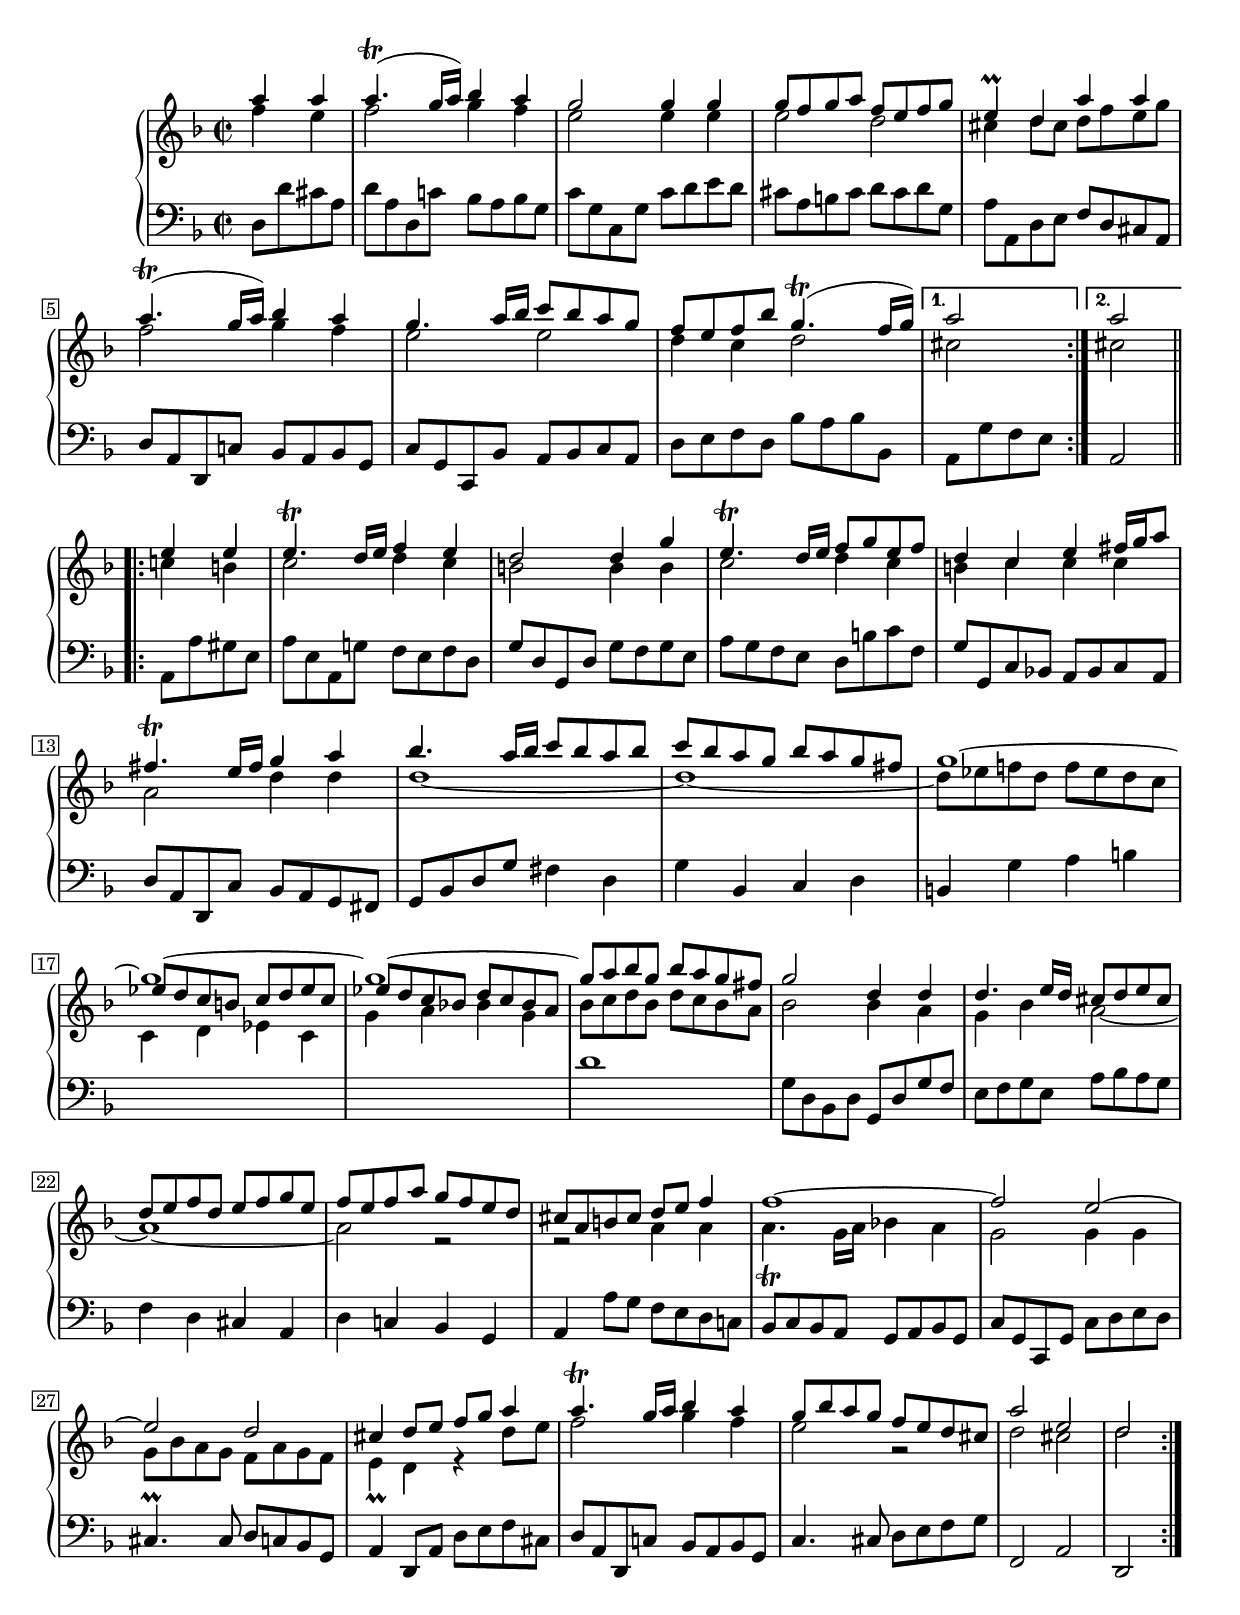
Global = {
  \key d \minor
  \time 2/2
  \include "../global.ly"
}

Soprano = \context Voice = "one" \relative c'' {
  \voiceOne
  \stemUp\tieUp
  \override MultiMeasureRest.staff-position = #0
  \override Rest.staff-position = #0
  \label #'SuiteVIGavotteI
  \repeat volta 2 {
  \partial 2 a'4 a
  %1
  | a4.\trill( g16 a) bes4 a
  | g2 g4 g
  | g8 f g a f e f g
  | e4\prall d a' a
  %5
  | a4.\trill( g16 a) bes4 a
  | g4. a16 bes c8 bes a g
  | f e f bes g4.\trill( f16 g)
    \alternative {
      { a2 }
      { a }
    }
  }
  \break
  \repeat volta 2 {
  \partial 2 e4 e
  | e4.\trill d16 e f4 e
  %10
  | d2 d4 g
  | e4.\trill d16 e f8 g e f
  | d4 c e fis16 g a8
  | fis4.\trill e16 fis g4 a
  | bes4. a16 bes c8 bes a bes
  %15
  | c bes a g bes a g fis
  | \once\override Tie.extra-offset = #'(0 . 0.5)
    g1~
  | \override Tie.extra-offset = #'(0 . 1.5)
    g~
  | g~
    \revert Tie.extra-offset
  | g8 a bes g bes a g fis
  %20
  | g2 d4 d
  | d4. e16 d cis8 d e cis
  | d e f d e f g e
  | f e f a g f e d
  | cis a b cis d e f4
  %25
  | f1~
  | f2 e~
  | e d
  | cis4 d8 e f g a4
  | a4.\trill g16 a bes4 a
  %30
  | g8 bes a g f e d cis
  | a'2 e
  | d
  }
  \fine
}

Alto = \context Voice = "two" \relative c'' {
  \voiceTwo
  \stemDown\tieDown
  \override Rest.staff-position = #0
  \partial 2 f4 e
  %1
  | f2 g4 f
  | e2 e4 e
  | e2 d
  | cis4 d8 cis d f e g
  %5
  | f2 g4 f
  | e2 e
  | d4 c d2
  | cis
    cis!
  \partial 2 c4 b
  | c2 d4 c
  %10
  | b2 b4 b
  | c2 d4 c
  | b c c c
  | a2 d4 d
  | d1~
  %15
  | d1~
  | d8 ees f d f ees d c
  | \stemUp
    \once\override NoteColumn.force-hshift = #0.8 ees
    d c b c d ees c
  | \once\override NoteColumn.force-hshift = #0.8
    ees!
    d c bes d c bes a
  | \stemDown bes c d bes d c bes a
  %20
  | bes2 bes4 a
  | g bes a2~
  | a1~
  | a2 e\rest
  | e\rest a4 a
  %25
  | a4.\trill g16 a bes4 a
  | g2 g4 g
  | g8 bes a g f a g f
  | e4\prall d e\rest d'8 e
  | f2 g4 f
  %30
  | e2 g,\rest
  | d' cis
  | d
}

Bass = \context Voice = "four" \relative c {
  \voiceFour
  \stemNeutral\tieNeutral
  \override MultiMeasureRest.staff-position = #0
  \override Rest.staff-position = #0
  \repeat volta 2 {
  \partial 2 d8 d' cis a
  %1
  | d a d, c' bes a bes g
  | c g c, g' c d e d
  | cis a b cis d cis d g,
  | a a, d e f d cis a
  %5
  | d a d, c'! bes a bes g
  | c g c, bes' a bes c a
  | d e f d bes' a bes bes,
    \alternative {
      { a g' f e }
      { a,2 }
    }
  }
  \repeat volta 2 {
  \partial 2 a8 a' gis e
  | a e a, g' f e f d
  %10
  | g d g, d' g f g e
  | a g f e d b' c f,
  | g g, c bes! a bes c a
  | d a d, c' bes a g fis
  | g bes d g fis4 d
  %15
  | g4 bes, c d
  | b g' a b
  | \change Staff = "upper" \voiceTwo
    c d ees c
  | g' a bes g
  | \change Staff = "lower" \voiceFour
    \stemNeutral
    d1
  %20
  | g,8 d bes d g, d' g f
  | e f g e a bes a g
  | f4 d cis a
  | d c bes g
  | a a'8 g f e d c!
  %25
  | bes c bes a g a bes g
  | c g c, g' c d e d
  | cis4.^\prall cis8 d c bes g
  | a4 d,8 a' d e f cis
  | d a d, c' bes a bes g
  %30
  | c4. cis8 d e f g
  | f,2 a
  | d,
  }
  \fine
}

\score {
  \new PianoStaff
  <<
    \accidentalStyle Score.piano
    \context Staff = "upper" <<
      \set Staff.midiInstrument = #"acoustic grand"
      \Global
      \clef treble
      \Soprano
      \Alto
    >>
    \context Staff = "lower" <<
      \set Staff.midiInstrument = #"acoustic grand"
      \Global
      \clef bass
      \Bass
    >>
  >>
  \header {
    composer = ##f % "Johann Sebastian Bach"
    opus = ##f % "BWV 811"
    title = \markup { "Gavotte I" }
    subtitle = ##f
  }
  \layout {
    \context {
      \PianoStaff
      \override Parentheses.font-size = #-2
      \override TextScript.font-shape = #'italic
      \override TextScript.font-size = #-1
    }
  }
  \midi {
    \tempo 2 = 80
  }
}
